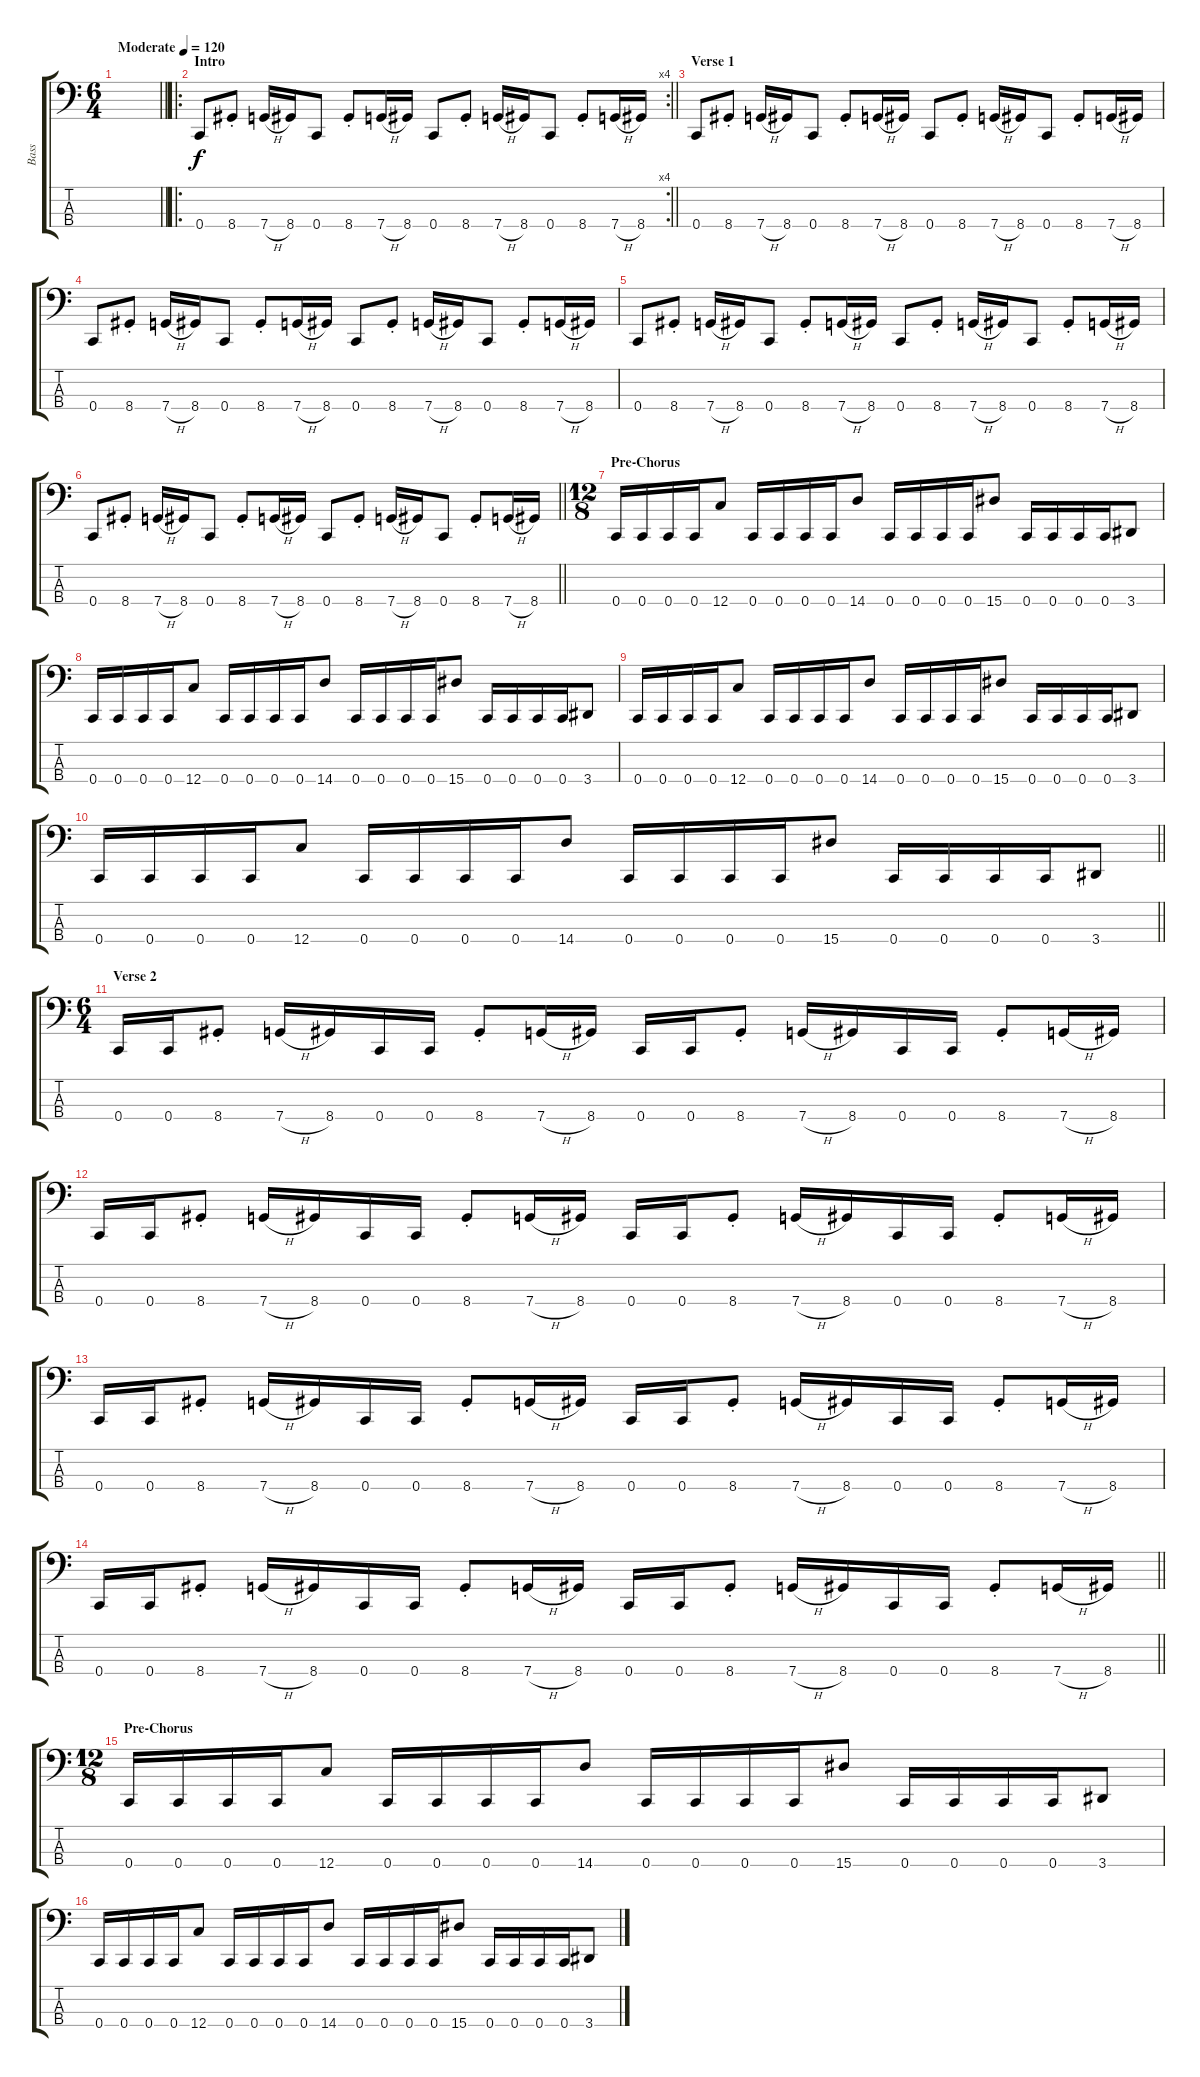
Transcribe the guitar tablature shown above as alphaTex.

\track ("Bass" "Bass") {instrument electricbasspick}
\staff {score tabs}
\tuning (Eb2 Bb1 F1 C1) {hide}
\ts (6 4)
\tempo (120 "Moderate")
\clef f4
\barLineRight lightlight
\ks c
|
\ro
\rc 4
\section ("" "Intro")
\barLineRight lightlight
0.4.8 8.4{st}.8 7.4{h}.16 8.4.16 0.4.8 8.4{st}.8 7.4{h}.16 8.4.16 0.4.8 8.4{st}.8 7.4{h}.16 8.4.16 0.4.8 8.4{st}.8 7.4{h}.16 8.4.16 |
\section ("" "Verse 1")
0.4.8 8.4{st}.8 7.4{h}.16 8.4.16 0.4.8 8.4{st}.8 7.4{h}.16 8.4.16 0.4.8 8.4{st}.8 7.4{h}.16 8.4.16 0.4.8 8.4{st}.8 7.4{h}.16 8.4.16 |
0.4.8 8.4{st}.8 7.4{h}.16 8.4.16 0.4.8 8.4{st}.8 7.4{h}.16 8.4.16 0.4.8 8.4{st}.8 7.4{h}.16 8.4.16 0.4.8 8.4{st}.8 7.4{h}.16 8.4.16 |
0.4.8 8.4{st}.8 7.4{h}.16 8.4.16 0.4.8 8.4{st}.8 7.4{h}.16 8.4.16 0.4.8 8.4{st}.8 7.4{h}.16 8.4.16 0.4.8 8.4{st}.8 7.4{h}.16 8.4.16 |
\barLineRight lightlight
0.4.8 8.4{st}.8 7.4{h}.16 8.4.16 0.4.8 8.4{st}.8 7.4{h}.16 8.4.16 0.4.8 8.4{st}.8 7.4{h}.16 8.4.16 0.4.8 8.4{st}.8 7.4{h}.16 8.4.16 |
\ts (12 8)
\section ("" "Pre-Chorus")
0.4.16 0.4.16 0.4.16 0.4.16 12.4.8 0.4.16 0.4.16 0.4.16 0.4.16 14.4.8 0.4.16 0.4.16 0.4.16 0.4.16 15.4.8 0.4.16 0.4.16 0.4.16 0.4.16 3.4.8 |
0.4.16 0.4.16 0.4.16 0.4.16 12.4.8 0.4.16 0.4.16 0.4.16 0.4.16 14.4.8 0.4.16 0.4.16 0.4.16 0.4.16 15.4.8 0.4.16 0.4.16 0.4.16 0.4.16 3.4.8 |
0.4.16 0.4.16 0.4.16 0.4.16 12.4.8 0.4.16 0.4.16 0.4.16 0.4.16 14.4.8 0.4.16 0.4.16 0.4.16 0.4.16 15.4.8 0.4.16 0.4.16 0.4.16 0.4.16 3.4.8 |
\barLineRight lightlight
0.4.16 0.4.16 0.4.16 0.4.16 12.4.8 0.4.16 0.4.16 0.4.16 0.4.16 14.4.8 0.4.16 0.4.16 0.4.16 0.4.16 15.4.8 0.4.16 0.4.16 0.4.16 0.4.16 3.4.8 |
\ts (6 4)
\section ("" "Verse 2")
0.4.16 0.4.16 8.4{st}.8 7.4{h}.16 8.4.16 0.4.16 0.4.16 8.4{st}.8 7.4{h}.16 8.4.16 0.4.16 0.4.16 8.4{st}.8 7.4{h}.16 8.4.16 0.4.16 0.4.16 8.4{st}.8 7.4{h}.16 8.4.16 |
0.4.16 0.4.16 8.4{st}.8 7.4{h}.16 8.4.16 0.4.16 0.4.16 8.4{st}.8 7.4{h}.16 8.4.16 0.4.16 0.4.16 8.4{st}.8 7.4{h}.16 8.4.16 0.4.16 0.4.16 8.4{st}.8 7.4{h}.16 8.4.16 |
0.4.16 0.4.16 8.4{st}.8 7.4{h}.16 8.4.16 0.4.16 0.4.16 8.4{st}.8 7.4{h}.16 8.4.16 0.4.16 0.4.16 8.4{st}.8 7.4{h}.16 8.4.16 0.4.16 0.4.16 8.4{st}.8 7.4{h}.16 8.4.16 |
\barLineRight lightlight
0.4.16 0.4.16 8.4{st}.8 7.4{h}.16 8.4.16 0.4.16 0.4.16 8.4{st}.8 7.4{h}.16 8.4.16 0.4.16 0.4.16 8.4{st}.8 7.4{h}.16 8.4.16 0.4.16 0.4.16 8.4{st}.8 7.4{h}.16 8.4.16 |
\ts (12 8)
\section ("" "Pre-Chorus")
0.4.16 0.4.16 0.4.16 0.4.16 12.4.8 0.4.16 0.4.16 0.4.16 0.4.16 14.4.8 0.4.16 0.4.16 0.4.16 0.4.16 15.4.8 0.4.16 0.4.16 0.4.16 0.4.16 3.4.8 |
0.4.16 0.4.16 0.4.16 0.4.16 12.4.8 0.4.16 0.4.16 0.4.16 0.4.16 14.4.8 0.4.16 0.4.16 0.4.16 0.4.16 15.4.8 0.4.16 0.4.16 0.4.16 0.4.16 3.4.8
